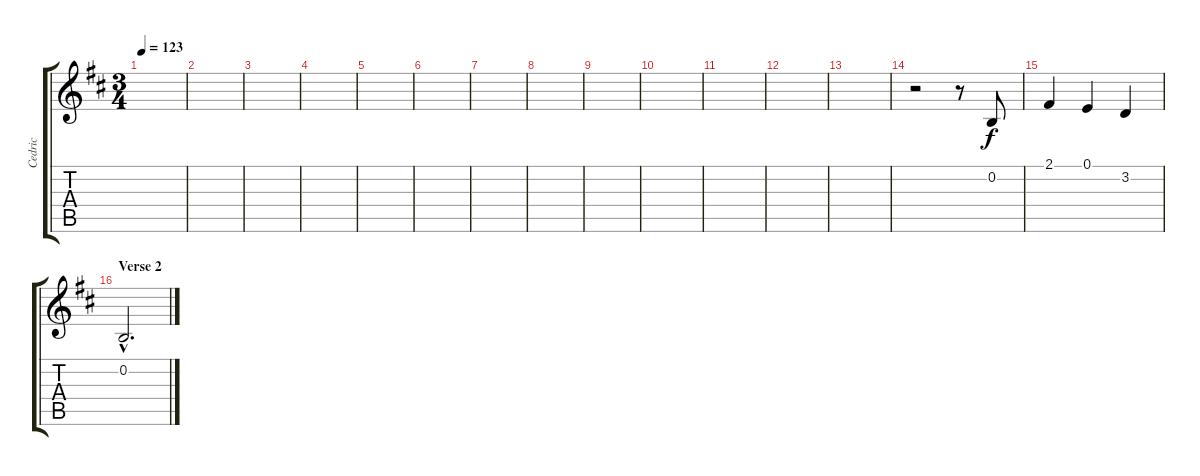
\track ("Cedric" "Cedric") {instrument acousticgrandpiano}
\staff {score tabs}
\tuning (E4 B3 G3 D3 A2 E2) {hide}
\ts (3 4)
\tempo 123
\clef g2
\ks d
|
|
|
\section ("" "")
|
|
|
|
\section ("" "")
|
|
|
|
\section ("" "")
|
|
r.2 r.8 0.2.8 |
2.1.4 0.1.4 3.2.4 |
\section ("" "Verse 2")
0.2{hac}.2{d}
